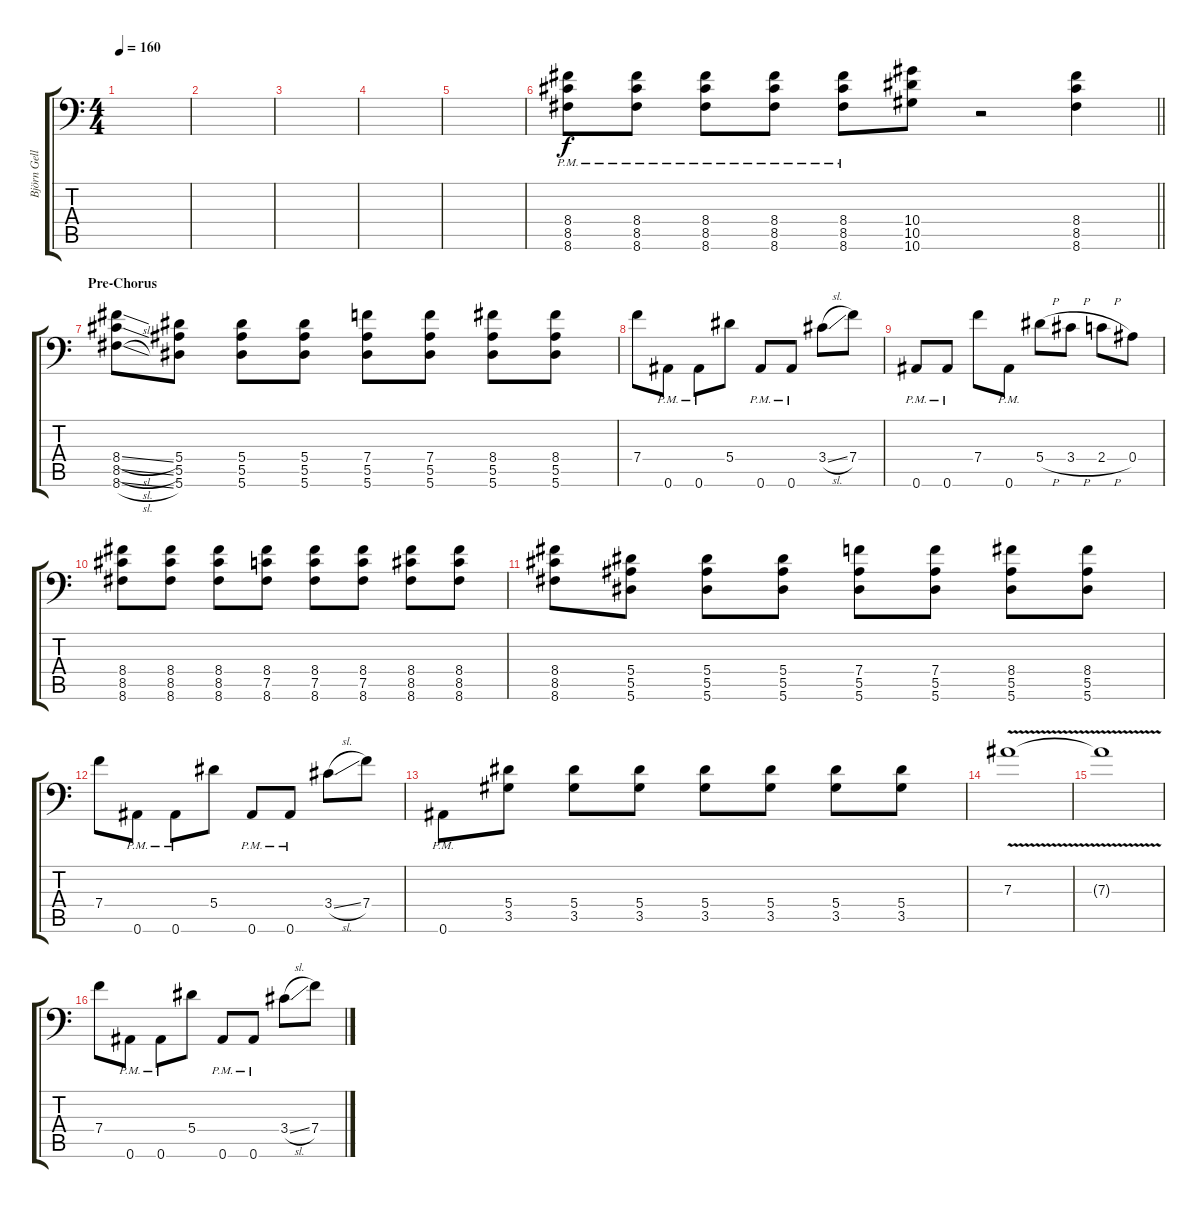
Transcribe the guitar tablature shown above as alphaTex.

\track ("Björn Gellotte" "Björn Gell") {instrument overdrivenguitar}
\staff {score tabs}
\tuning (C4 G3 Eb3 Bb2 F2 Bb1) {hide}
\ts (4 4)
\tempo 160
\clef f4
\ks c
|
|
|
|
|
\barLineRight lightlight
(8.4{pm} 8.5{pm} 8.6{pm}).8{balance 16} (8.4{pm} 8.5{pm} 8.6{pm}).8 (8.4{pm} 8.5{pm} 8.6{pm}).8 (8.4{pm} 8.5{pm} 8.6{pm}).8 (8.4{pm} 8.5{pm} 8.6{pm}).8 (10.4 10.5 10.6).8 r.2 (8.4 8.5 8.6).4 |
\section ("" "Pre-Chorus ")
(8.4{sl} 8.5{sl} 8.6{sl}).8 (5.4 5.5 5.6).8 (5.4 5.5 5.6).8 (5.4 5.5 5.6).8 (7.4 5.5 5.6).8 (7.4 5.5 5.6).8 (8.4 5.5 5.6).8 (8.4 5.5 5.6).8 |
7.4.8 0.6{pm}.8 0.6{pm}.8 5.4.8 0.6{pm}.8 0.6{pm}.8 3.4{sl}.8 7.4.8 |
0.6{pm}.8 0.6{pm}.8 7.4.8 0.6{pm}.8 5.4{h}.8 3.4{h}.8 2.4{h}.8 0.4.8 |
(8.4 8.5 8.6).8 (8.4 8.5 8.6).8 (8.4 8.5 8.6).8 (8.4 7.5 8.6).8 (8.4 7.5 8.6).8 (8.4 7.5 8.6).8 (8.4 8.5 8.6).8 (8.4 8.5 8.6).8 |
(8.4 8.5 8.6).8 (5.4 5.5 5.6).8 (5.4 5.5 5.6).8 (5.4 5.5 5.6).8 (7.4 5.5 5.6).8 (7.4 5.5 5.6).8 (8.4 5.5 5.6).8 (8.4 5.5 5.6).8 |
7.4.8 0.6{pm}.8 0.6{pm}.8 5.4.8 0.6{pm}.8 0.6{pm}.8 3.4{sl}.8 7.4.8 |
0.6{pm}.8 (5.4 3.5).8 (5.4 3.5).8 (5.4 3.5).8 (5.4 3.5).8 (5.4 3.5).8 (5.4 3.5).8 (5.4 3.5).8 |
7.3{v}.1{balance 8} |
7.3{t}.1{volume 0} |
7.4.8{volume 16 balance 16} 0.6{pm}.8 0.6{pm}.8 5.4.8 0.6{pm}.8 0.6{pm}.8 3.4{sl}.8 7.4.8
